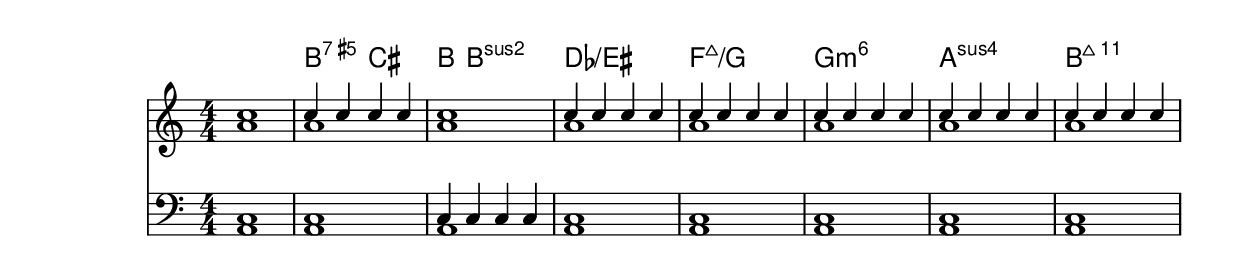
\version "2.18.2"

\language "english"

keyTime = {
   \time 4/4
   \numericTimeSignature
   \key c \major
}

Soprano = \relative c'' {
 \voiceOne
 \keyTime

  c1
| c4 c4 c4 c4
| c1
| c4 c4 c4 c4
| c4 c4 c4 c4
| c4 c4 c4 c4
| c4 c4 c4 c4
| c4 c4 c4 c4

}

Alto = \relative c'' {
 \voiceTwo
 \keyTime

  a1
| a1
| a1
| a1
| a1
| a1
| a1
| a1

}

Tenor = \relative c {
 \voiceOne
 \keyTime

  c1
| c1
| c4 c4 c4 c4
| c1
| c1
| c1
| c1
| c1

}

Bass = \relative c {
 \voiceTwo
 \keyTime

  a1
| a1
| a1
| a1
| a1
| a1
| a1
| a1

}

Chords = \relative c' {
 \chordmode {

s1
b4:aug7 s cs2
b4 b4:sus2 s2
df1/es
f:maj7/g
g:m6
a:sus4
b:maj11

   }
}

\score
{
  <<
	<<
	\new ChordNames {\Chords}
	>>

		\new Staff = "treble" \with {
	}
    <<
		\clef "treble"
		\new Voice = "SopranoVoice" \Soprano
		\new Voice = "AltoVoice" \Alto
	>>

		\new Staff = "bass" \with {
	}
    <<
		\clef "bass"
		\new Voice = "TenorVoice" \Tenor
		\new Voice = "BassVoice" \Bass
	>>

  >>
  
}